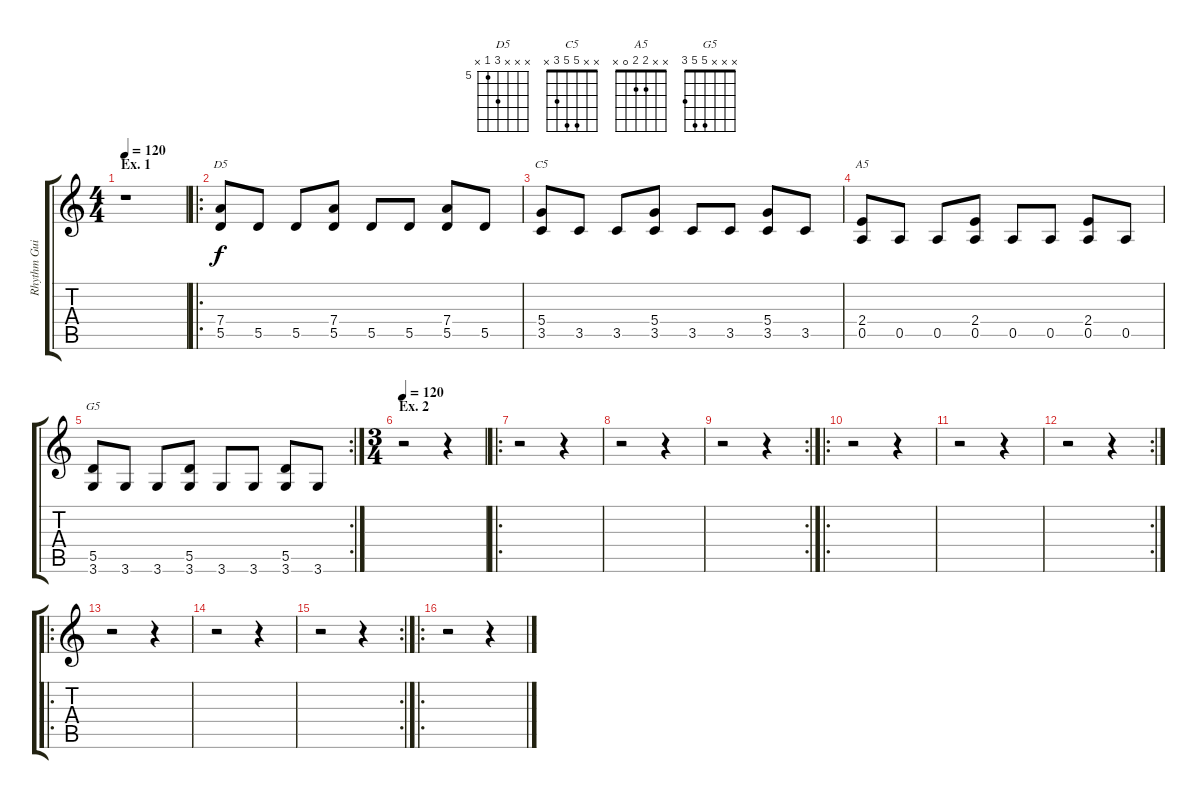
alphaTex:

\track ("Rhythm Guitar" "Rhythm Gui") {instrument distortionguitar}
\staff {score tabs}
\tuning (E4 B3 G3 D3 A2 E2) {hide}
\chord ("D5" x x x 7 5 x) {firstfret 5}
\chord ("C5" x x 5 5 3 x)
\chord ("A5" x x 2 2 0 x)
\chord ("G5" x x x 5 5 3)
\ts (4 4)
\section ("" "Ex. 1")
\tempo 120
\tempo 220
\tempo 120
\clef g2
\ks c
r.1{dy f instrument distortionguitar} |
\ro
(7.4 5.5).8{ch "D5"} 5.5.8 5.5.8 (7.4 5.5).8 5.5.8 5.5.8 (7.4 5.5).8 5.5.8 |
(5.4 3.5).8{ch "C5"} 3.5.8 3.5.8 (5.4 3.5).8 3.5.8 3.5.8 (5.4 3.5).8 3.5.8 |
(2.4 0.5).8{ch "A5"} 0.5.8 0.5.8 (2.4 0.5).8 0.5.8 0.5.8 (2.4 0.5).8 0.5.8 |
\rc 2
(5.5 3.6).8{ch "G5"} 3.6.8 3.6.8 (5.5 3.6).8 3.6.8 3.6.8 (5.5 3.6).8 3.6.8 |
\ts (3 4)
\section ("" "Ex. 2")
\tempo 120
r.2 r.4 |
\ro
r.2 r.4 |
r.2 r.4 |
\rc 2
r.2 r.4 |
\ro
r.2 r.4 |
r.2 r.4 |
\rc 2
r.2 r.4 |
\ro
r.2 r.4 |
r.2 r.4 |
\rc 2
r.2 r.4 |
\ro
r.2 r.4
